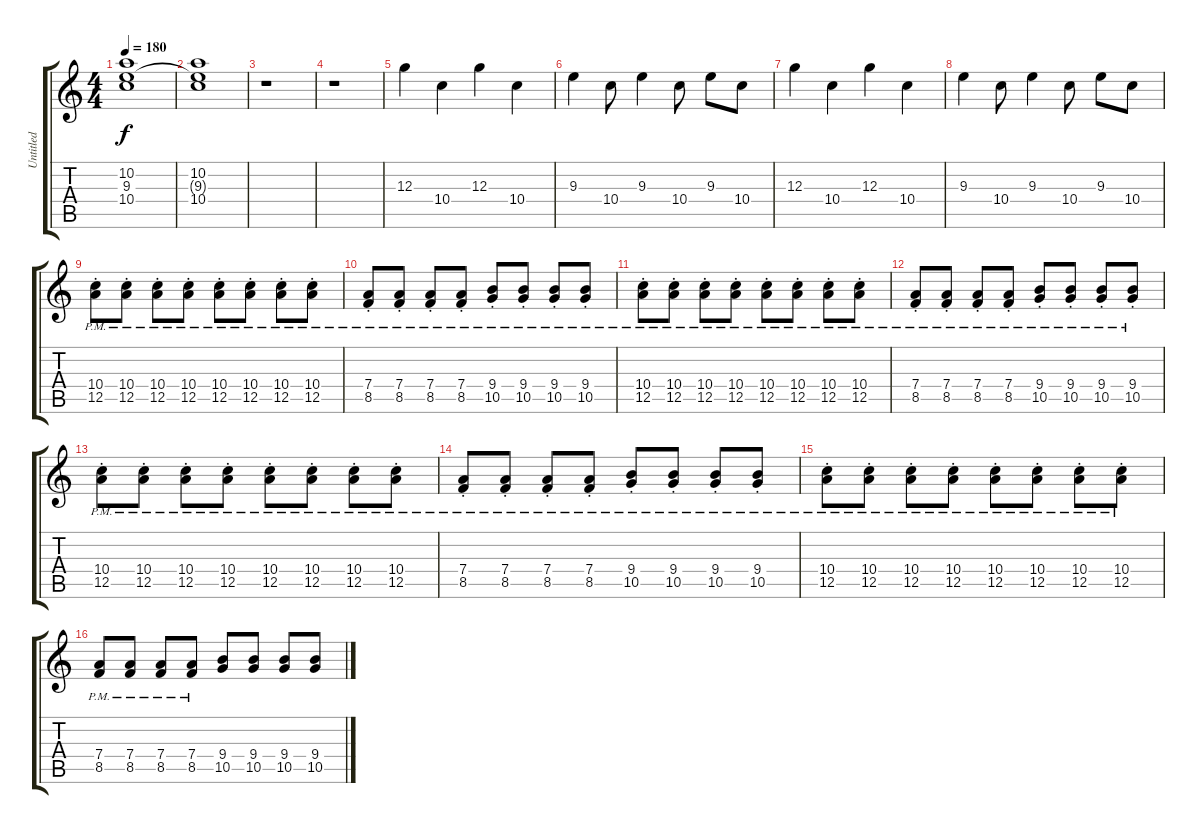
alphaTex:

\track ("Untitled" "Untitled") {instrument acousticguitarnylon}
\staff {score tabs}
\tuning (E4 B3 G3 D3 A2 E2) {hide}
\ts (4 4)
\tempo 180
\clef g2
\ks c
(10.2 9.3 10.4).1{dy f} |
(10.2 9.3{t} 10.4).1 |
r.1 |
r.1 |
12.3.4 10.4.4 12.3.4 10.4.4 |
9.3.4 10.4.8 9.3.4 10.4.8 9.3.8 10.4.8 |
12.3.4 10.4.4 12.3.4 10.4.4 |
9.3.4 10.4.8 9.3.4 10.4.8 9.3.8 10.4.8 |
(10.4{pm st} 12.5{pm st}).8 (10.4{pm st} 12.5{pm st}).8 (10.4{pm st} 12.5{pm st}).8 (10.4{pm st} 12.5{pm st}).8 (10.4{pm st} 12.5{pm st}).8 (10.4{pm st} 12.5{pm st}).8 (10.4{pm st} 12.5{pm st}).8 (10.4{pm st} 12.5{pm st}).8 |
(7.4{pm st} 8.5{pm st}).8 (7.4{pm st} 8.5{pm st}).8 (7.4{pm st} 8.5{pm st}).8 (7.4{pm st} 8.5{pm st}).8 (9.4{pm st} 10.5{pm st}).8 (9.4{pm st} 10.5{pm st}).8 (9.4{pm st} 10.5{pm st}).8 (9.4{pm st} 10.5{pm st}).8 |
(10.4{pm st} 12.5{pm st}).8 (10.4{pm st} 12.5{pm st}).8 (10.4{pm st} 12.5{pm st}).8 (10.4{pm st} 12.5{pm st}).8 (10.4{pm st} 12.5{pm st}).8 (10.4{pm st} 12.5{pm st}).8 (10.4{pm st} 12.5{pm st}).8 (10.4{pm st} 12.5{pm st}).8 |
(7.4{pm st} 8.5{pm st}).8 (7.4{pm st} 8.5{pm st}).8 (7.4{pm st} 8.5{pm st}).8 (7.4{pm st} 8.5{pm st}).8 (9.4{pm st} 10.5{pm st}).8 (9.4{pm st} 10.5{pm st}).8 (9.4{pm st} 10.5{pm st}).8 (9.4{pm st} 10.5{pm st}).8 |
(10.4{pm st} 12.5{pm st}).8 (10.4{pm st} 12.5{pm st}).8 (10.4{pm st} 12.5{pm st}).8 (10.4{pm st} 12.5{pm st}).8 (10.4{pm st} 12.5{pm st}).8 (10.4{pm st} 12.5{pm st}).8 (10.4{pm st} 12.5{pm st}).8 (10.4{pm st} 12.5{pm st}).8 |
(7.4{pm st} 8.5{pm st}).8 (7.4{pm st} 8.5{pm st}).8 (7.4{pm st} 8.5{pm st}).8 (7.4{pm st} 8.5{pm st}).8 (9.4{pm st} 10.5{pm st}).8 (9.4{pm st} 10.5{pm st}).8 (9.4{pm st} 10.5{pm st}).8 (9.4{pm st} 10.5{pm st}).8 |
(10.4{pm st} 12.5{pm st}).8 (10.4{pm st} 12.5{pm st}).8 (10.4{pm st} 12.5{pm st}).8 (10.4{pm st} 12.5{pm st}).8 (10.4{pm st} 12.5{pm st}).8 (10.4{pm st} 12.5{pm st}).8 (10.4{pm st} 12.5{pm st}).8 (10.4{pm st} 12.5{pm st}).8 |
(7.4{pm} 8.5{pm}).8 (7.4{pm} 8.5{pm}).8 (7.4{pm} 8.5{pm}).8 (7.4{pm} 8.5{pm}).8 (9.4 10.5).8 (9.4 10.5).8 (9.4 10.5).8 (9.4 10.5).8
